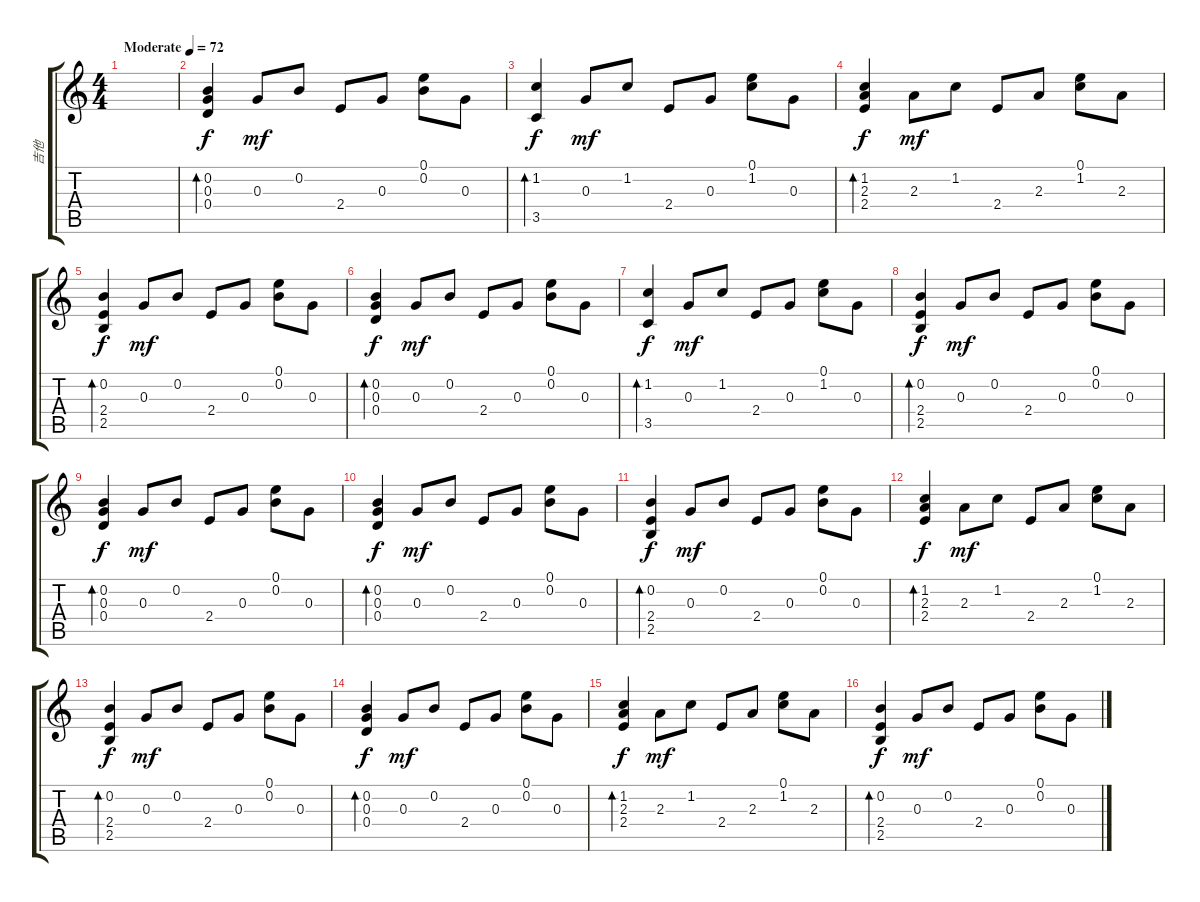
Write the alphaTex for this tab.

\track ("吉他" "吉他") {instrument acousticguitarnylon}
\staff {score tabs}
\tuning (E4 B3 G3 D3 A2 E2) {hide}
\ts (4 4)
\tempo (72 "Moderate")
\clef g2
\ks c
|
(0.2 0.3 0.4).4{bd 120} 0.3.8{dy mf} 0.2.8 2.4.8 0.3.8 (0.1 0.2).8 0.3.8 |
(1.2 3.5).4{bd 120 dy f} 0.3.8{dy mf} 1.2.8 2.4.8 0.3.8 (0.1 1.2).8 0.3.8 |
(1.2 2.3 2.4).4{bd 120 dy f} 2.3.8{dy mf} 1.2.8 2.4.8 2.3.8 (0.1 1.2).8 2.3.8 |
(0.2 2.4 2.5).4{bd 120 dy f} 0.3.8{dy mf} 0.2.8 2.4.8 0.3.8 (0.1 0.2).8 0.3.8 |
(0.2 0.3 0.4).4{bd 120 dy f} 0.3.8{dy mf} 0.2.8 2.4.8 0.3.8 (0.1 0.2).8 0.3.8 |
(1.2 3.5).4{bd 120 dy f} 0.3.8{dy mf} 1.2.8 2.4.8 0.3.8 (0.1 1.2).8 0.3.8 |
(0.2 2.4 2.5).4{bd 120 dy f} 0.3.8{dy mf} 0.2.8 2.4.8 0.3.8 (0.1 0.2).8 0.3.8 |
(0.2 0.3 0.4).4{bd 120 dy f} 0.3.8{dy mf} 0.2.8 2.4.8 0.3.8 (0.1 0.2).8 0.3.8 |
(0.2 0.3 0.4).4{bd 120 dy f} 0.3.8{dy mf} 0.2.8 2.4.8 0.3.8 (0.1 0.2).8 0.3.8 |
(0.2 2.4 2.5).4{bd 120 dy f} 0.3.8{dy mf} 0.2.8 2.4.8 0.3.8 (0.1 0.2).8 0.3.8 |
(1.2 2.3 2.4).4{bd 120 dy f} 2.3.8{dy mf} 1.2.8 2.4.8 2.3.8 (0.1 1.2).8 2.3.8 |
(0.2 2.4 2.5).4{bd 120 dy f} 0.3.8{dy mf} 0.2.8 2.4.8 0.3.8 (0.1 0.2).8 0.3.8 |
(0.2 0.3 0.4).4{bd 120 dy f} 0.3.8{dy mf} 0.2.8 2.4.8 0.3.8 (0.1 0.2).8 0.3.8 |
(1.2 2.3 2.4).4{bd 120 dy f} 2.3.8{dy mf} 1.2.8 2.4.8 2.3.8 (0.1 1.2).8 2.3.8 |
(0.2 2.4 2.5).4{bd 120 dy f} 0.3.8{dy mf} 0.2.8 2.4.8 0.3.8 (0.1 0.2).8 0.3.8
